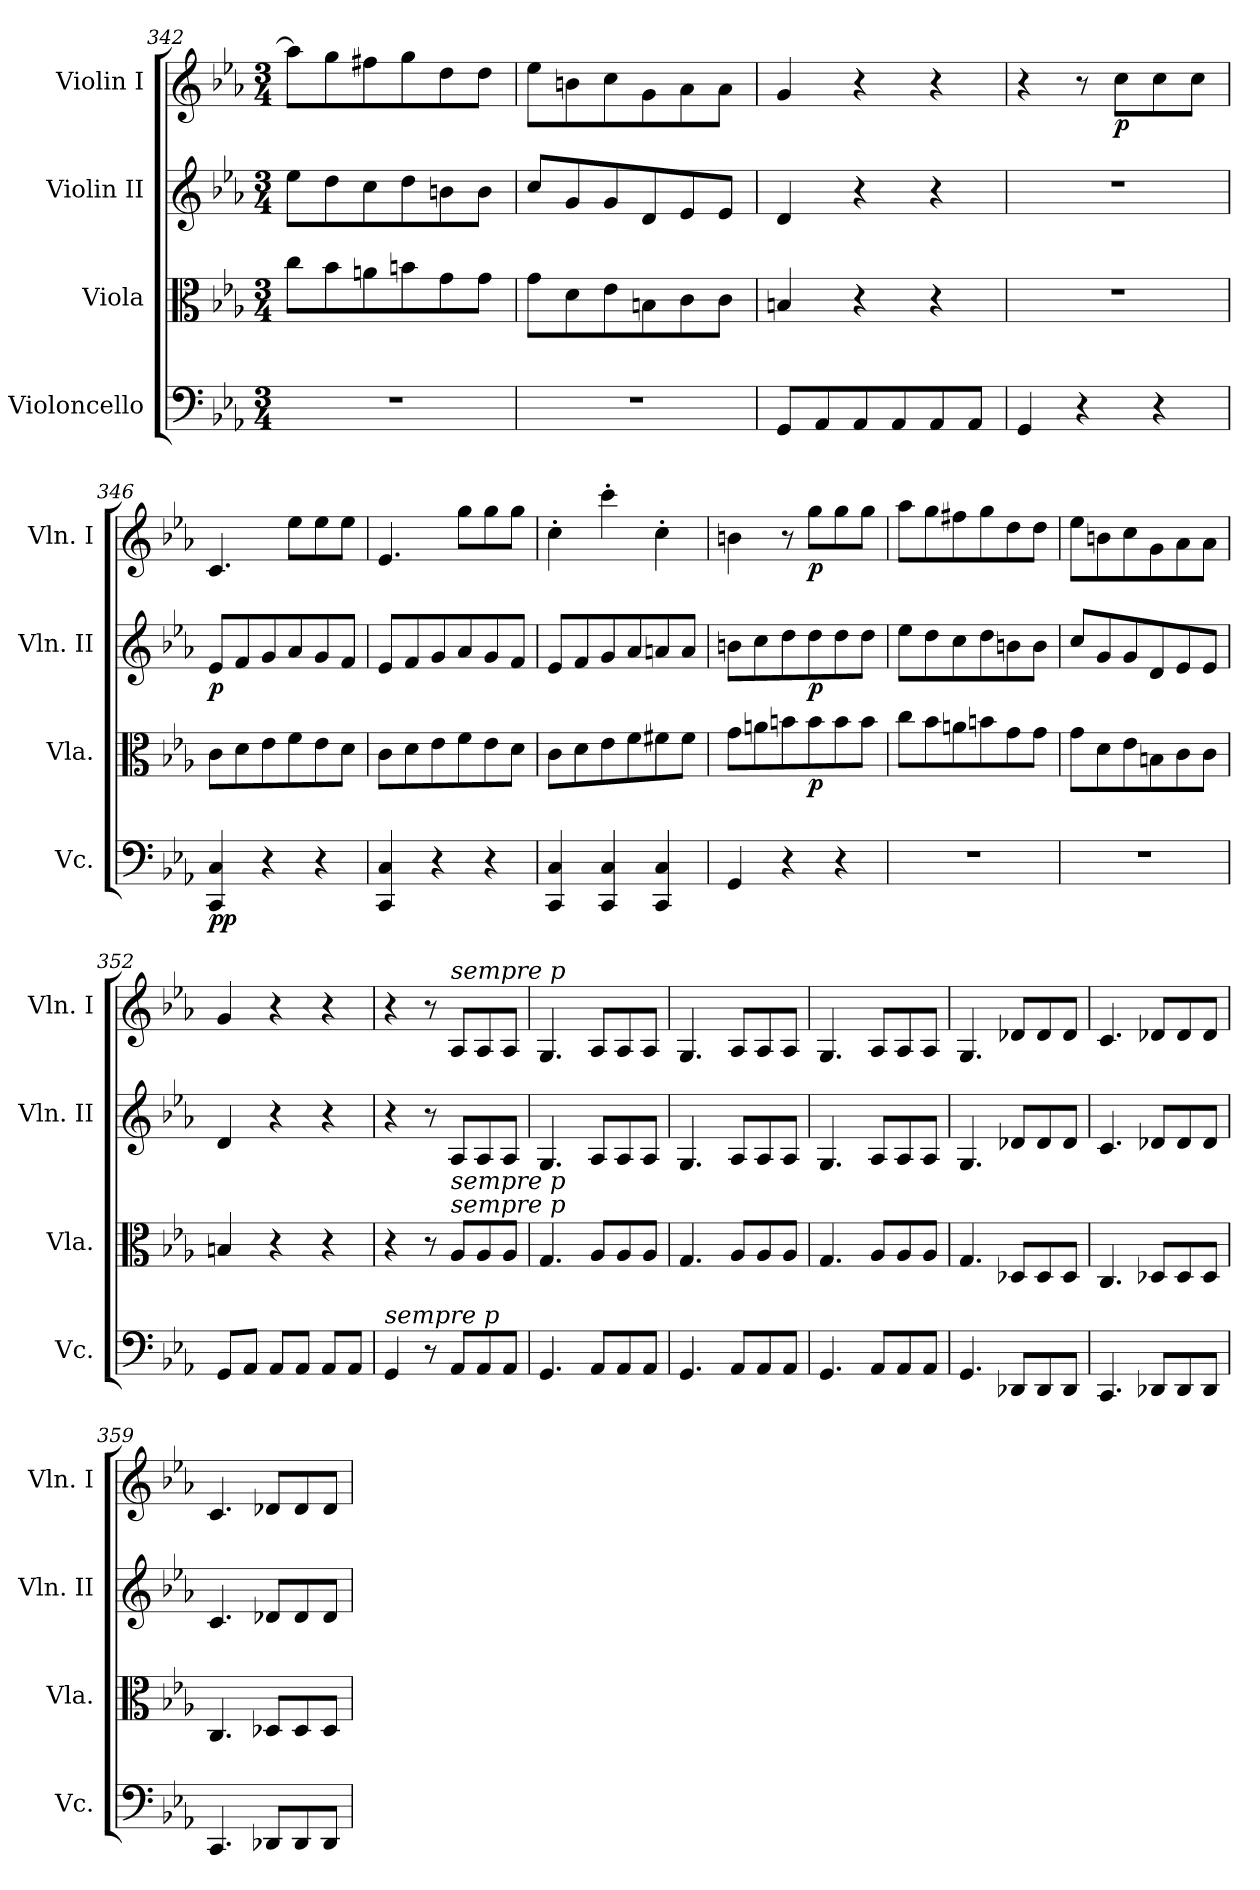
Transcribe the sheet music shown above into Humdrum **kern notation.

**kern	**dynam	**kern	**dynam	**kern	**dynam	**kern	**dynam
*part4	*part4	*part3	*part3	*part2	*part2	*part1	*part1
*staff4	*staff4	*staff3	*staff3	*staff2	*staff2	*staff1	*staff1
*I"Violoncello	*	*I"Viola	*	*I"Violin II	*	*I"Violin I	*
*I'Vc.	*	*I'Vla.	*	*I'Vln. II	*	*I'Vln. I	*
*clefF4	*	*clefC3	*	*clefG2	*	*clefG2	*
*k[b-e-a-]	*	*k[b-e-a-]	*	*k[b-e-a-]	*	*k[b-e-a-]	*
*c:	*	*c:	*	*c:	*	*c:	*
*M3/4	*	*M3/4	*	*M3/4	*	*M3/4	*
=342	=342	=342	=342	=342	=342	=342	=342
2.r	.	8cc\L	.	8ee-\L	.	8aa-\L]	.
.	.	8b-\	.	8dd\	.	8gg\	.
.	.	8an\	.	8cc\	.	8ff#X\	.
.	.	8bn\	.	8dd\	.	8gg\	.
.	.	8g\	.	8bn\	.	8dd\	.
.	.	8g\J	.	8b\J	.	8dd\J	.
=343	=343	=343	=343	=343	=343	=343	=343
2.r	.	8g\L	.	8cc/L	.	8ee-\L	.
.	.	8d\	.	8g/	.	8bn\	.
.	.	8e-\	.	8g/	.	8cc\	.
.	.	8Bn\	.	8d/	.	8g\	.
.	.	8c\	.	8e-/	.	8a-\	.
.	.	8c\J	.	8e-/J	.	8a-\J	.
=344	=344	=344	=344	=344	=344	=344	=344
8GG/L	.	4Bn/	.	4d/	.	4g/	.
8AA-/	.	.	.	.	.	.	.
8AA-/	.	4r	.	4r	.	4r	.
8AA-/	.	.	.	.	.	.	.
8AA-/	.	4r	.	4r	.	4r	.
8AA-/J	.	.	.	.	.	.	.
=345	=345	=345	=345	=345	=345	=345	=345
4GG/	.	2.r	.	2.r	.	4r	.
4r	.	.	.	.	.	8r	.
!	!	!	!	!	!	!	!LO:DY:b
.	.	.	.	.	.	8cc\L	p
4r	.	.	.	.	.	8cc\	.
.	.	.	.	.	.	8cc\J	.
=346	=346	=346	=346	=346	=346	=346	=346
!	!LO:DY:b	!	!	!	!	!	!
!	!LO:DY:n=1:b	!	!	!	!LO:DY:b	!	!
4CC/ 4C/	p p	8c\L	.	8e-/L	p	4.c/	.
.	.	8d\	.	8f/	.	.	.
4r	.	8e-\	.	8g/	.	.	.
.	.	8f\	.	8a-/	.	8ee-\L	.
4r	.	8e-\	.	8g/	.	8ee-\	.
.	.	8d\J	.	8f/J	.	8ee-\J	.
=347	=347	=347	=347	=347	=347	=347	=347
4CC/ 4C/	.	8c\L	.	8e-/L	.	4.e-/	.
.	.	8d\	.	8f/	.	.	.
4r	.	8e-\	.	8g/	.	.	.
.	.	8f\	.	8a-/	.	8gg\L	.
4r	.	8e-\	.	8g/	.	8gg\	.
.	.	8d\J	.	8f/J	.	8gg\J	.
=348	=348	=348	=348	=348	=348	=348	=348
4CC/ 4C/	.	8c\L	.	8e-/L	.	4cc'\	.
.	.	8d\	.	8f/	.	.	.
4CC/ 4C/	.	8e-\	.	8g/	.	4ccc'\	.
.	.	8f\	.	8a-/	.	.	.
4CC/ 4C/	.	8f#X\	.	8an/	.	4cc'\	.
.	.	8f#\J	.	8a/J	.	.	.
=349	=349	=349	=349	=349	=349	=349	=349
4GG/	.	8g\L	.	8bn\L	.	4bn\	.
.	.	8an\	.	8cc\	.	.	.
4r	.	8bn\	.	8dd\	.	8r	.
!	!	!	!LO:DY:b	!	!LO:DY:b	!	!LO:DY:b
.	.	8b\	p	8dd\	p	8gg\L	p
4r	.	8b\	.	8dd\	.	8gg\	.
.	.	8b\J	.	8dd\J	.	8gg\J	.
=350	=350	=350	=350	=350	=350	=350	=350
2.r	.	8cc\L	.	8ee-\L	.	8aa-\L	.
.	.	8b-\	.	8dd\	.	8gg\	.
.	.	8an\	.	8cc\	.	8ff#X\	.
.	.	8bn\	.	8dd\	.	8gg\	.
.	.	8g\	.	8bn\	.	8dd\	.
.	.	8g\J	.	8b\J	.	8dd\J	.
=351	=351	=351	=351	=351	=351	=351	=351
2.r	.	8g\L	.	8cc/L	.	8ee-\L	.
.	.	8d\	.	8g/	.	8bn\	.
.	.	8e-\	.	8g/	.	8cc\	.
.	.	8Bn\	.	8d/	.	8g\	.
.	.	8c\	.	8e-/	.	8a-\	.
.	.	8c\J	.	8e-/J	.	8a-\J	.
=352	=352	=352	=352	=352	=352	=352	=352
8GG/L	.	4Bn/	.	4d/	.	4g/	.
8AA-/J	.	.	.	.	.	.	.
8AA-/L	.	4r	.	4r	.	4r	.
8AA-/J	.	.	.	.	.	.	.
8AA-/L	.	4r	.	4r	.	4r	.
8AA-/J	.	.	.	.	.	.	.
=353	=353	=353	=353	=353	=353	=353	=353
!LO:TX:a:i:t=sempre p	!	!	!	!	!	!	!
4GG/	.	4r	.	4r	.	4r	.
8r	.	8r	.	8r	.	8r	.
!	!	!	!	!	!	!LO:TX:a:i:t=sempre p	!
!	!	!LO:TX:a:i:t=sempre p	!	!	!	!	!
!	!	!LO:TX:a:i:t=sempre p	!	!	!	!	!
8AA-/L	.	8A-/L	.	8A-/L	.	8A-/L	.
8AA-/	.	8A-/	.	8A-/	.	8A-/	.
8AA-/J	.	8A-/J	.	8A-/J	.	8A-/J	.
=354	=354	=354	=354	=354	=354	=354	=354
4.GG/	.	4.G/	.	4.G/	.	4.G/	.
8AA-/L	.	8A-/L	.	8A-/L	.	8A-/L	.
8AA-/	.	8A-/	.	8A-/	.	8A-/	.
8AA-/J	.	8A-/J	.	8A-/J	.	8A-/J	.
=355	=355	=355	=355	=355	=355	=355	=355
4.GG/	.	4.G/	.	4.G/	.	4.G/	.
8AA-/L	.	8A-/L	.	8A-/L	.	8A-/L	.
8AA-/	.	8A-/	.	8A-/	.	8A-/	.
8AA-/J	.	8A-/J	.	8A-/J	.	8A-/J	.
=356	=356	=356	=356	=356	=356	=356	=356
4.GG/	.	4.G/	.	4.G/	.	4.G/	.
8AA-/L	.	8A-/L	.	8A-/L	.	8A-/L	.
8AA-/	.	8A-/	.	8A-/	.	8A-/	.
8AA-/J	.	8A-/J	.	8A-/J	.	8A-/J	.
=357	=357	=357	=357	=357	=357	=357	=357
4.GG/	.	4.G/	.	4.G/	.	4.G/	.
8DD-X/L	.	8D-X/L	.	8d-X/L	.	8d-X/L	.
8DD-/	.	8D-/	.	8d-/	.	8d-/	.
8DD-/J	.	8D-/J	.	8d-/J	.	8d-/J	.
=358	=358	=358	=358	=358	=358	=358	=358
4.CC/	.	4.C/	.	4.c/	.	4.c/	.
8DD-X/L	.	8D-X/L	.	8d-X/L	.	8d-X/L	.
8DD-/	.	8D-/	.	8d-/	.	8d-/	.
8DD-/J	.	8D-/J	.	8d-/J	.	8d-/J	.
=359	=359	=359	=359	=359	=359	=359	=359
4.CC/	.	4.C/	.	4.c/	.	4.c/	.
8DD-X/L	.	8D-X/L	.	8d-X/L	.	8d-X/L	.
8DD-/	.	8D-/	.	8d-/	.	8d-/	.
8DD-/J	.	8D-/J	.	8d-/J	.	8d-/J	.
=	=	=	=	=	=	=	=
*-	*-	*-	*-	*-	*-	*-	*-
